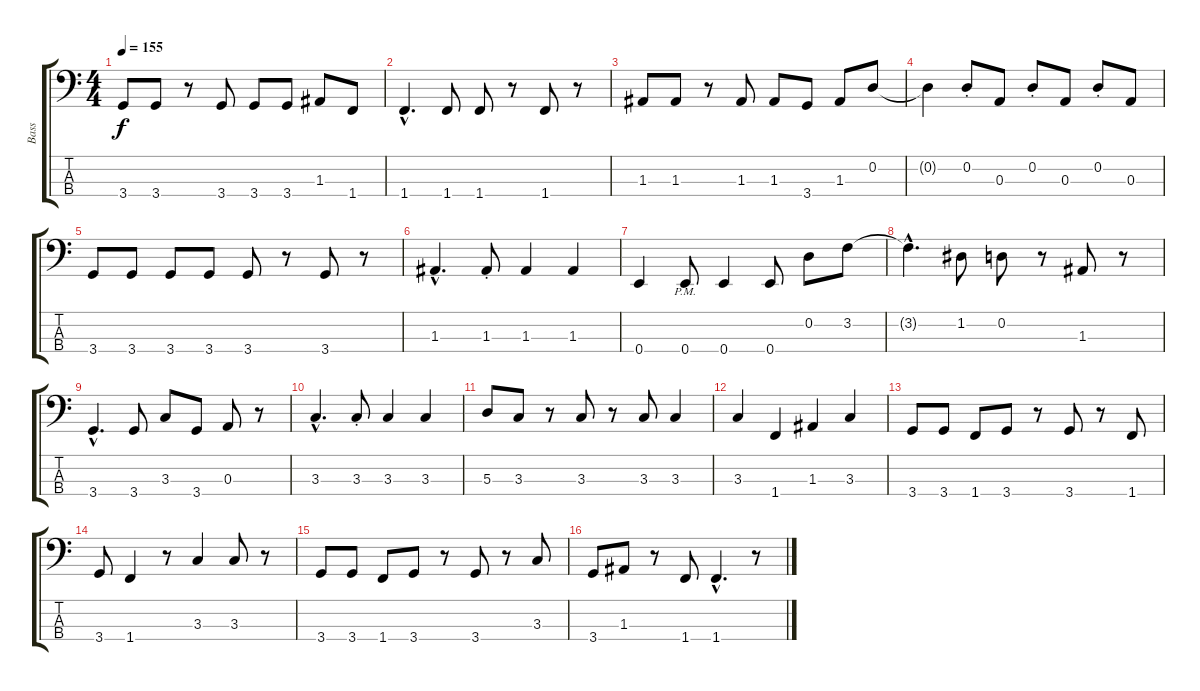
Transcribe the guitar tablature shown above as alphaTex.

\track ("Bass" "Bass") {instrument electricbasspick}
\staff {score tabs}
\tuning (G2 D2 A1 E1) {hide}
\ts (4 4)
\tempo 155
\clef f4
\ks c
3.4.8{dy f} 3.4.8 r.8 3.4.8 3.4.8 3.4.8 1.3.8 1.4.8 |
1.4{hac}.4{d} 1.4.8 1.4.8 r.8 1.4.8 r.8 |
1.3.8 1.3.8 r.8 1.3.8 1.3.8 3.4.8 1.3.8 0.2.8 |
0.2{t}.4 0.2{st}.8 0.3.8 0.2{st}.8 0.3.8 0.2{st}.8 0.3.8 |
3.4.8 3.4.8 3.4.8 3.4.8 3.4.8 r.8 3.4.8 r.8 |
1.3{hac}.4{d} 1.3{st}.8 1.3.4 1.3.4 |
0.4.4 0.4{pm}.8 0.4.4 0.4.8 0.2.8 3.2.8 |
3.2{hac t}.4{d} 1.2.8 0.2.8 r.8 1.3.8 r.8 |
3.4{hac}.4{d} 3.4.8 3.3.8 3.4.8 0.3.8 r.8 |
3.3{hac}.4{d} 3.3{st}.8 3.3.4 3.3.4 |
5.3.8 3.3.8 r.8 3.3.8 r.8 3.3.8 3.3.4 |
3.3.4 1.4.4 1.3.4 3.3.4 |
3.4.8 3.4.8 1.4.8 3.4.8 r.8 3.4.8 r.8 1.4.8 |
3.4.8 1.4.4 r.8 3.3.4 3.3.8 r.8 |
3.4.8 3.4.8 1.4.8 3.4.8 r.8 3.4.8 r.8 3.3.8 |
3.4.8 1.3.8 r.8 1.4.8 1.4{hac}.4{d} r.8
